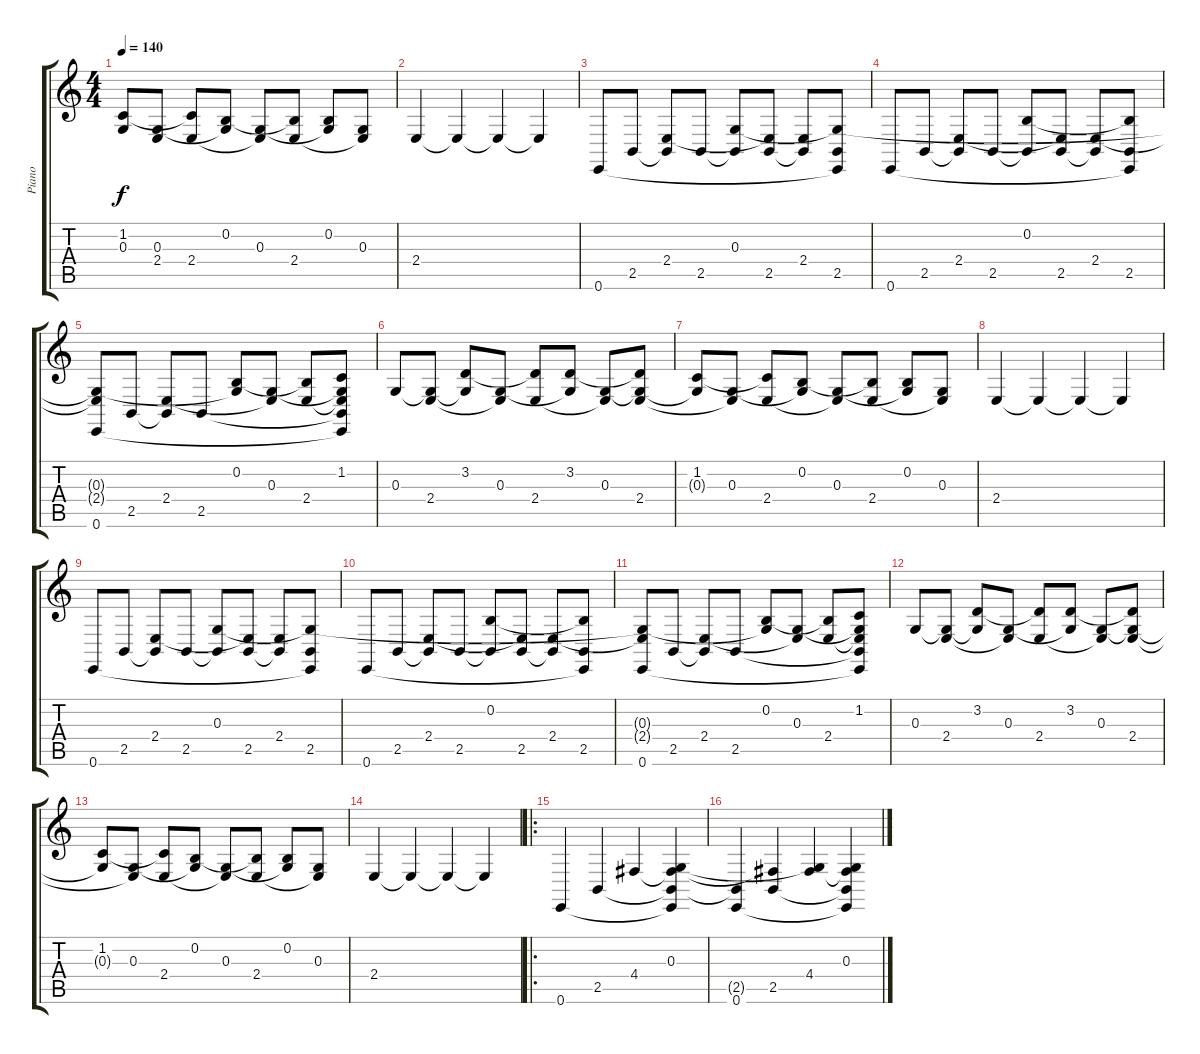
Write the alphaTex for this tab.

\track ("Piano" "Piano") {instrument acousticgrandpiano}
\staff {score tabs}
\tuning (E4 B3 G3 D3 A2 E2) {hide}
\ts (4 4)
\tempo 140
\clef g2
\ks c
(1.2 0.3{t}).8{dy f} (0.3 2.4{t}).8 (1.2{t} 2.4).8 (0.2 0.3{t}).8 (0.3 2.4{t}).8 (0.2{t} 2.4).8 (0.2 0.3{t}).8 (0.3 2.4{t}).8 |
2.4.4 2.4{t}.4 2.4{t}.4 2.4{t}.4 |
0.6.8 2.5.8 (2.4 2.5{t}).8 2.5.8 (0.3 2.5{t}).8 (2.4{t} 2.5).8 (2.4 2.5{t}).8 (0.3{t} 2.5 0.6{t}).8 |
0.6.8 2.5.8 (2.4 2.5{t}).8 2.5.8 (0.2 2.5{t}).8 (2.4{t} 2.5).8 (2.4 2.5{t}).8 (0.2{t} 2.5 0.6{t}).8 |
(0.3{t} 2.4{t} 0.6).8 2.5.8 (2.4 2.5{t}).8 2.5.8 (0.2 0.3{t}).8 (0.3 2.4{t}).8 (0.2{t} 2.4).8 (1.2 0.3{t} 2.4{t} 2.5{t} 0.6{t}).8 |
0.3.8 (0.3{t} 2.4).8 (3.2 0.3{t}).8 (0.3 2.4{t}).8 (3.2{t} 2.4).8 (3.2 0.3{t}).8 (0.3 2.4{t}).8 (3.2{t} 0.3{t} 2.4).8 |
(1.2 0.3{t}).8 (0.3 2.4{t}).8 (1.2{t} 2.4).8 (0.2 0.3{t}).8 (0.3 2.4{t}).8 (0.2{t} 2.4).8 (0.2 0.3{t}).8 (0.3 2.4{t}).8 |
2.4.4 2.4{t}.4 2.4{t}.4 2.4{t}.4 |
0.6.8 2.5.8 (2.4 2.5{t}).8 2.5.8 (0.3 2.5{t}).8 (2.4{t} 2.5).8 (2.4 2.5{t}).8 (0.3{t} 2.5 0.6{t}).8 |
0.6.8 2.5.8 (2.4 2.5{t}).8 2.5.8 (0.2 2.5{t}).8 (2.4{t} 2.5).8 (2.4 2.5{t}).8 (0.2{t} 2.5 0.6{t}).8 |
(0.3{t} 2.4{t} 0.6).8 2.5.8 (2.4 2.5{t}).8 2.5.8 (0.2 0.3{t}).8 (0.3 2.4{t}).8 (0.2{t} 2.4).8 (1.2 0.3{t} 2.4{t} 2.5{t} 0.6{t}).8 |
0.3.8 (0.3{t} 2.4).8 (3.2 0.3{t}).8 (0.3 2.4{t}).8 (3.2{t} 2.4).8 (3.2 0.3{t}).8 (0.3 2.4{t}).8 (3.2{t} 0.3{t} 2.4).8 |
(1.2 0.3{t}).8 (0.3 2.4{t}).8 (1.2{t} 2.4).8 (0.2 0.3{t}).8 (0.3 2.4{t}).8 (0.2{t} 2.4).8 (0.2 0.3{t}).8 (0.3 2.4{t}).8 |
2.4.4 2.4{t}.4 2.4{t}.4 2.4{t}.4 |
\ro
0.6.4 2.5.4 4.4.4 (0.3 4.4{t} 2.5{t} 0.6{t}).4 |
(2.5{t} 0.6).4 (4.4{t} 2.5).4 (0.3{t} 4.4).4 (0.3 4.4{t} 2.5{t} 0.6{t}).4
